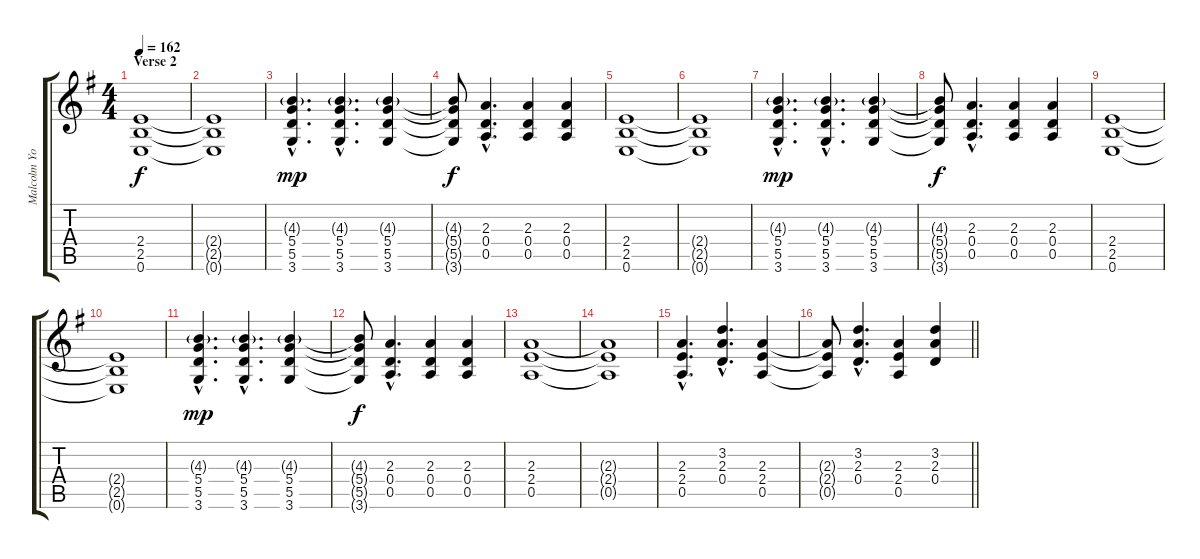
\track ("Malcolm Young" "Malcolm Yo") {instrument overdrivenguitar}
\staff {score tabs}
\tuning (E4 B3 G3 D3 A2 E2) {hide}
\ts (4 4)
\section ("" "Verse 2")
\tempo 162
\clef g2
\ks g
(2.4 2.5 0.6).1{dy f} |
(2.4{t} 2.5{t} 0.6{t}).1 |
(4.3{g hac} 5.4{hac} 5.5{hac} 3.6{hac}).4{d dy mp} (4.3{g hac} 5.4{hac} 5.5{hac} 3.6{hac}).4{d} (4.3{g} 5.4 5.5 3.6).4 |
(4.3{t} 5.4{t} 5.5{t} 3.6{t}).8{dy f} (2.3{hac} 0.4{hac} 0.5{hac}).4{d} (2.3 0.4 0.5).4 (2.3 0.4 0.5).4 |
(2.4 2.5 0.6).1 |
(2.4{t} 2.5{t} 0.6{t}).1 |
(4.3{g hac} 5.4{hac} 5.5{hac} 3.6{hac}).4{d dy mp} (4.3{g hac} 5.4{hac} 5.5{hac} 3.6{hac}).4{d} (4.3{g} 5.4 5.5 3.6).4 |
(4.3{t} 5.4{t} 5.5{t} 3.6{t}).8{dy f} (2.3{hac} 0.4{hac} 0.5{hac}).4{d} (2.3 0.4 0.5).4 (2.3 0.4 0.5).4 |
(2.4 2.5 0.6).1 |
(2.4{t} 2.5{t} 0.6{t}).1 |
(4.3{g hac} 5.4{hac} 5.5{hac} 3.6{hac}).4{d dy mp} (4.3{g hac} 5.4{hac} 5.5{hac} 3.6{hac}).4{d} (4.3{g} 5.4 5.5 3.6).4 |
(4.3{t} 5.4{t} 5.5{t} 3.6{t}).8{dy f} (2.3{hac} 0.4{hac} 0.5{hac}).4{d} (2.3 0.4 0.5).4 (2.3 0.4 0.5).4 |
(2.3 2.4 0.5).1 |
(2.3{t} 2.4{t} 0.5{t}).1 |
(2.3{hac} 2.4{hac} 0.5{hac}).4{d} (3.2{hac} 2.3{hac} 0.4{hac}).4{d} (2.3 2.4 0.5).4 |
\barLineRight lightlight
(2.3{t} 2.4{t} 0.5{t}).8 (3.2{hac} 2.3{hac} 0.4{hac}).4{d} (2.3 2.4 0.5).4 (3.2 2.3 0.4).4
